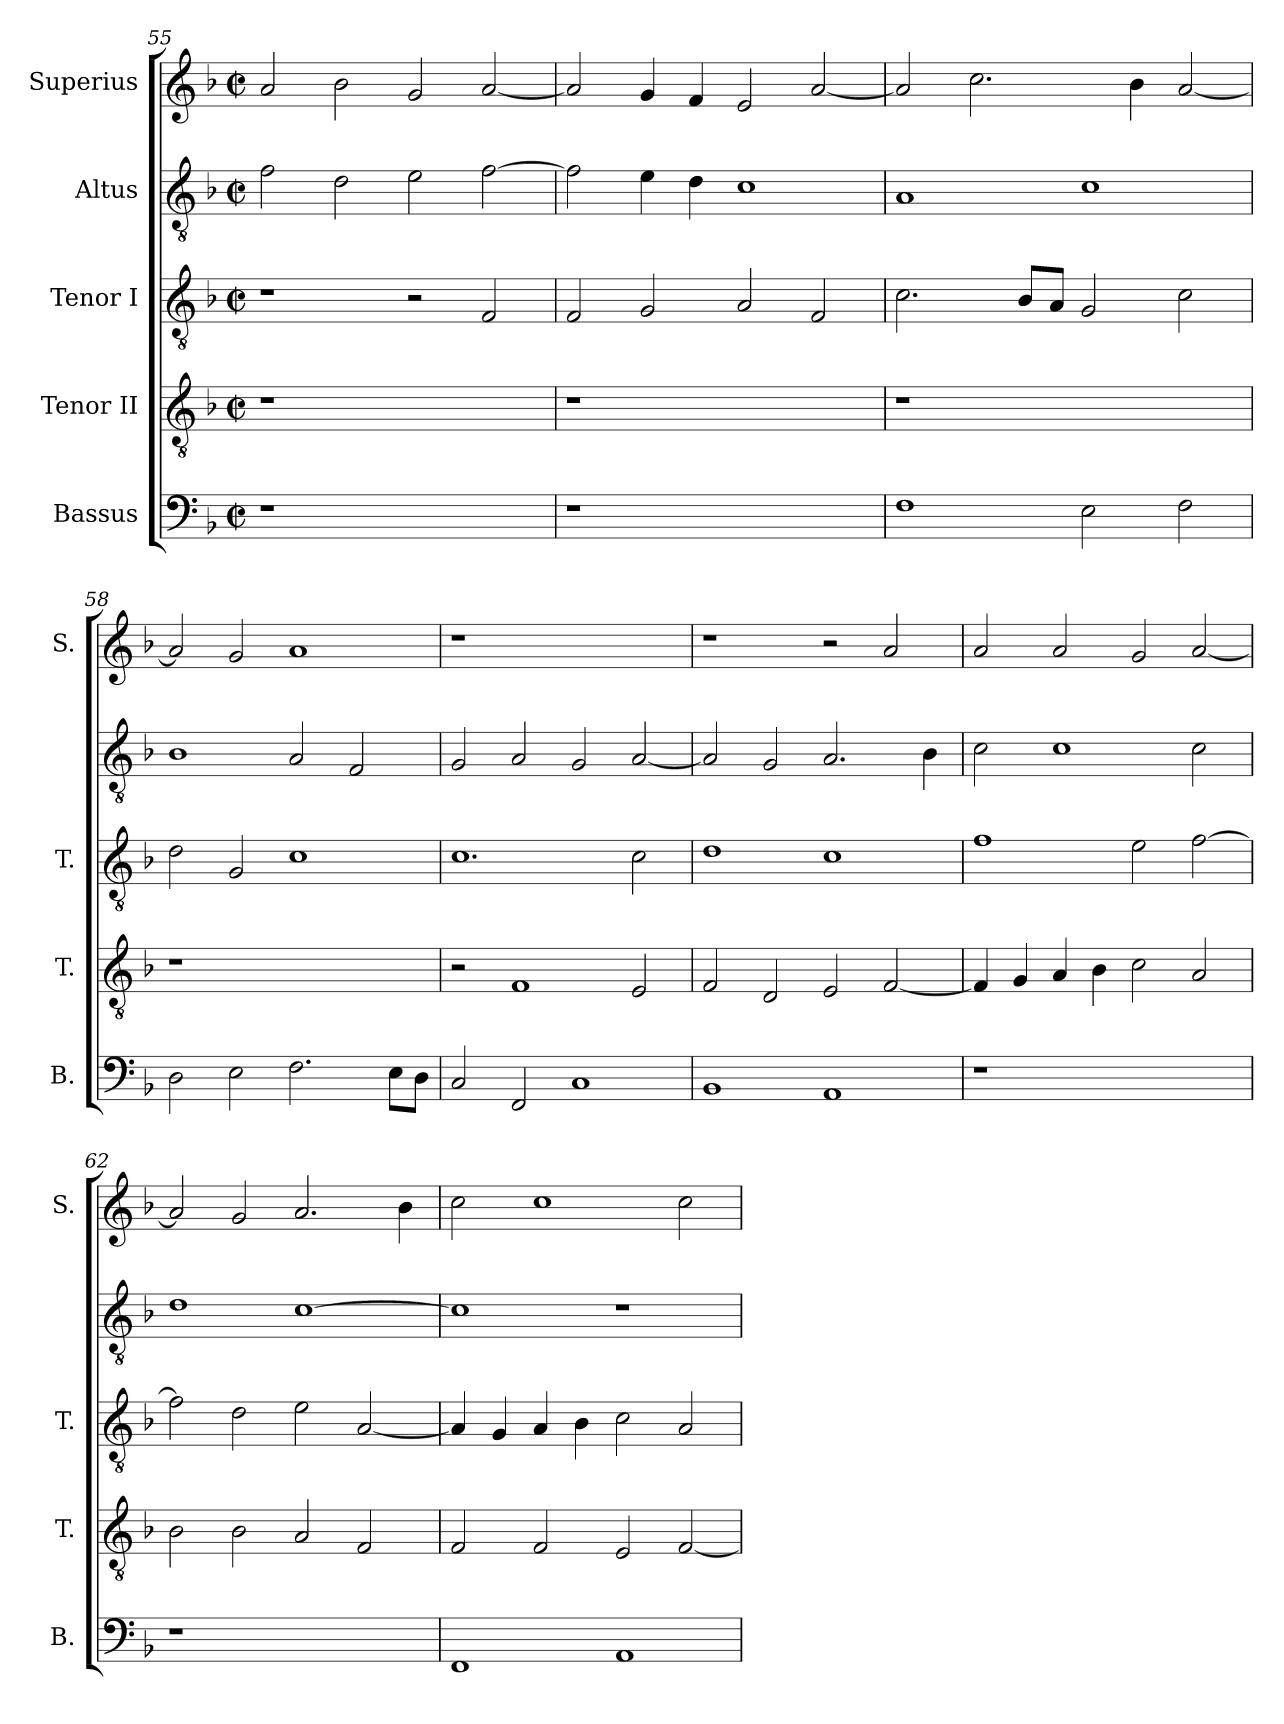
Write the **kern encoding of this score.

**kern	**kern	**kern	**kern	**kern
*part5	*part4	*part3	*part2	*part1
*staff5	*staff4	*staff3	*staff2	*staff1
*I"Bassus	*I"Tenor II	*I"Tenor I	*I"Altus	*I"Superius
*I'B.	*I'T.	*I'T.	*	*I'S.
*clefF4	*clefGv2	*clefGv2	*clefGv2	*clefG2
*	*ITrd7c12	*ITrd7c12	*ITrd7c12	*
*k[b-]	*k[b-]	*k[b-]	*k[b-]	*k[b-]
*F:	*F:	*F:	*F:	*F:
*M2/2	*M2/2	*M2/2	*M2/2	*M2/2
*met(c|)	*met(c|)	*met(c|)	*met(c|)	*met(c|)
=55	=55	=55	=55	=55
!LO:N:vis=1	!LO:N:vis=1	!	!	!
1r	1r	1r	2Fi\	2ai/
.	.	.	2Di\	2b-i\
1ryy	1ryy	2r	2Ei\	2gi/
.	.	2FFi/	[>2Fi\	[<2ai/
=56	=56	=56	=56	=56
!LO:N:vis=1	!LO:N:vis=1	!	!	!
1r	1r	2FFi/	2Fi\]	2ai/]
.	.	2GGi/	4Ei\	4gi/
.	.	.	4Di\	4fi/
1ryy	1ryy	2AAi/	1Ci	2ei/
.	.	2FFi/	.	[<2ai/
=57	=57	=57	=57	=57
!	!LO:N:vis=1	!	!	!
1Fi	1r	2.Ci\	1AAi	2ai/]
.	.	.	.	2.cci\
.	.	8BB-i/L	.	.
.	.	8AAi/J	.	.
2Ei\	1ryy	2GGi/	1Ci	.
.	.	.	.	4b-i\
2Fi\	.	2Ci\	.	[<2ai/
=58	=58	=58	=58	=58
!	!LO:N:vis=1	!	!	!
2Di\	1r	2Di\	1BB-i	2ai/]
2Ei\	.	2GGi/	.	2gi/
2.Fi\	1ryy	1Ci	2AAi/	1ai
.	.	.	2FFi/	.
8Ei\L	.	.	.	.
8Di\J	.	.	.	.
=59	=59	=59	=59	=59
!	!	!	!	!LO:N:vis=1
2Ci/	2r	1.Ci	2GGi/	1r
2FFi/	1FFi	.	2AAi/	.
1Ci	.	.	2GGi/	1ryy
.	2EEi/	2Ci\	[<2AAi/	.
=60	=60	=60	=60	=60
1BB-i	2FFi/	1Di	2AAi/]	1r
.	2DDi/	.	2GGi/	.
1AAi	2EEi/	1Ci	2.AAi/	2r
.	[<2FFi/	.	.	2ai/
.	.	.	4BB-i\	.
!!LO:PB:g=z
=61	=61	=61	=61	=61
!LO:N:vis=1	!	!	!	!
1r	4FFi/]	1Fi	2Ci\	2ai/
.	4GGi/	.	.	.
.	4AAi/	.	1Ci	2ai/
.	4BB-i\	.	.	.
1ryy	2Ci\	2Ei\	.	2gi/
.	2AAi/	[>2Fi\	2Ci\	[<2ai/
=62	=62	=62	=62	=62
!LO:N:vis=1	!	!	!	!
1r	2BB-i\	2Fi\]	1Di	2ai/]
.	2BB-i\	2Di\	.	2gi/
1ryy	2AAi/	2Ei\	[<1Ci	2.ai/
.	2FFi/	[<2AAi/	.	.
.	.	.	.	4b-i\
=63	=63	=63	=63	=63
1FFi	2FFi/	4AAi/]	1Ci]	2cci\
.	.	4GGi/	.	.
.	2FFi/	4AAi/	.	1cci
.	.	4BB-i\	.	.
1AAi	2EEi/	2Ci\	1r	.
.	[<2FFi/	2AAi/	.	2cci\
=	=	=	=	=
*-	*-	*-	*-	*-
